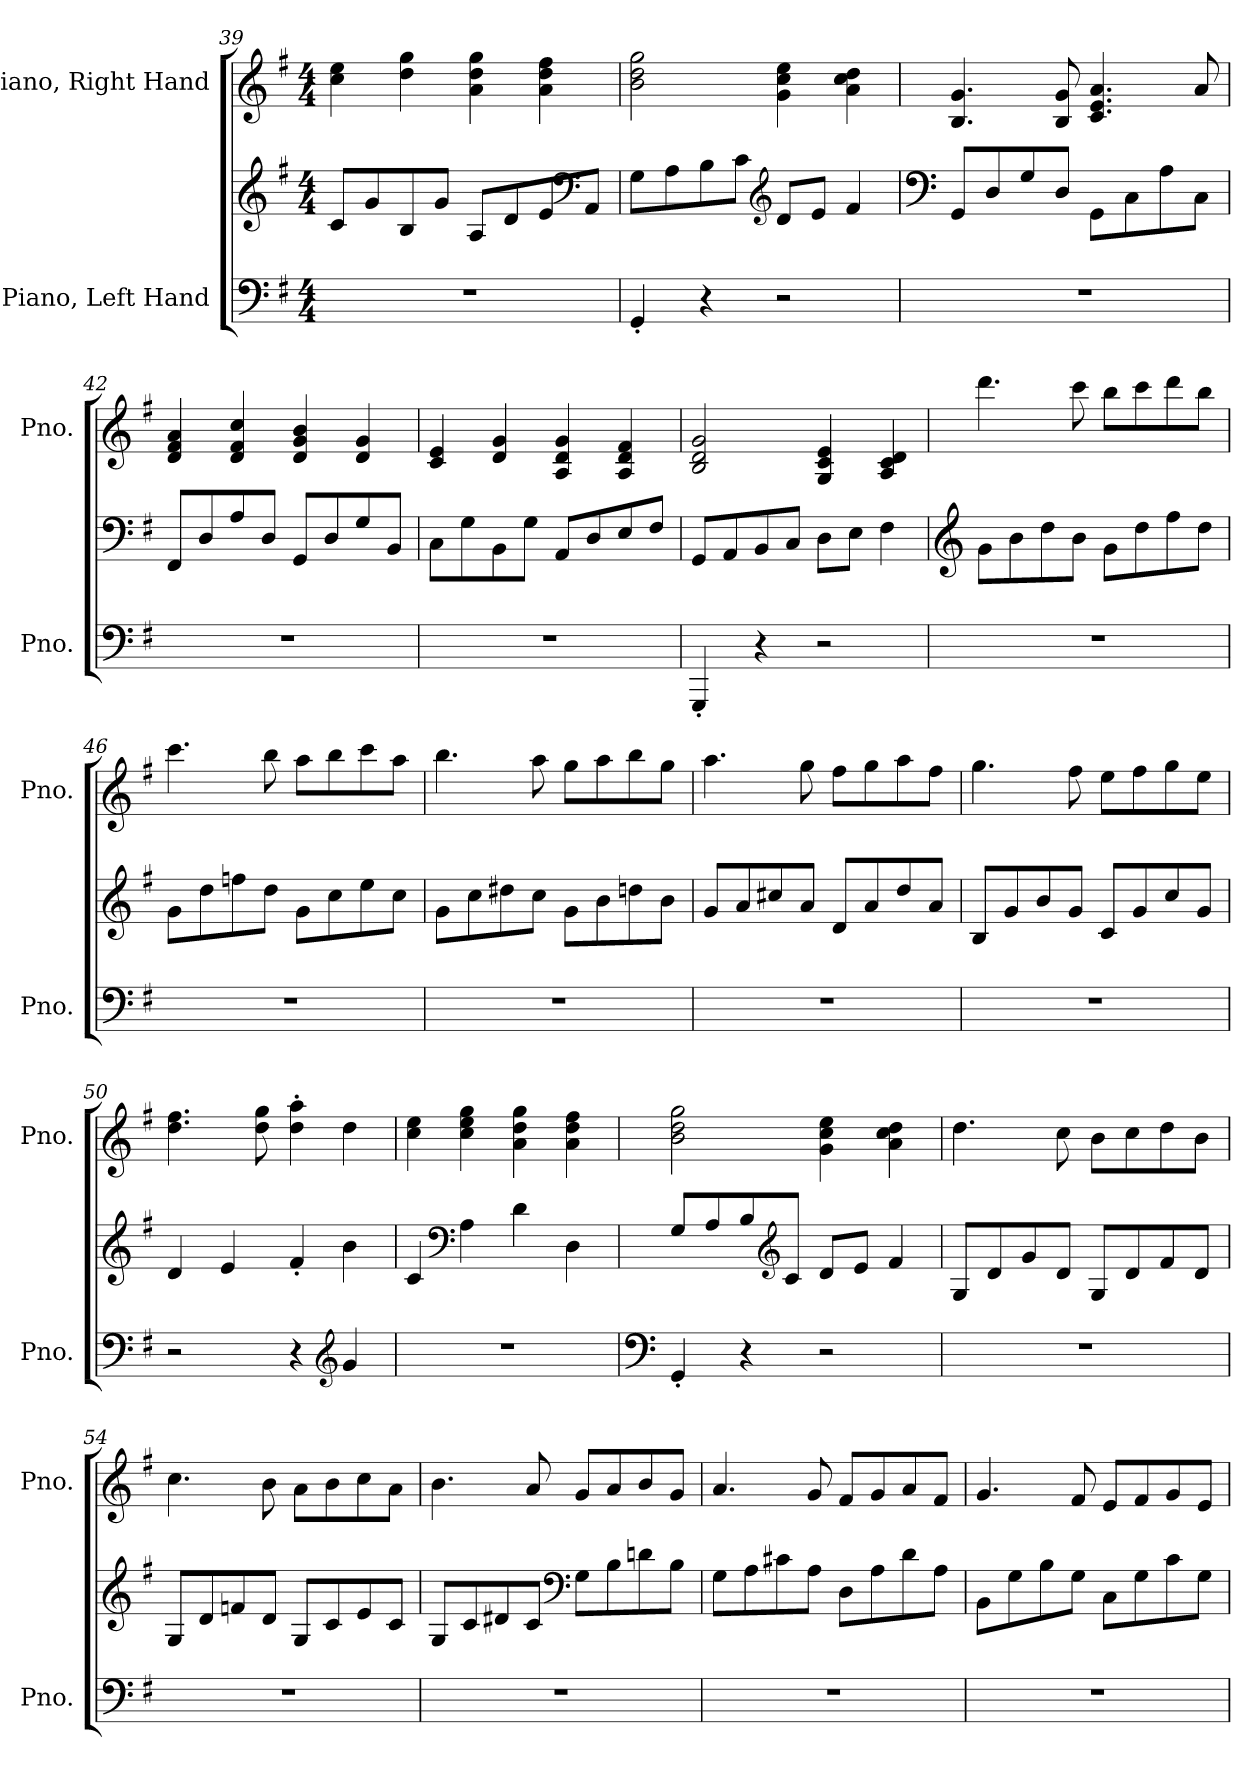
**kern	**kern	**kern
*part2	*part2	*part1
*staff3	*staff2	*staff1
*I"Piano, Left Hand	*	*I"Piano, Right Hand
*I'Pno.	*	*I'Pno.
!!LO:LB:g=z
*clefF4	*clefG2	*clefG2
*k[f#]	*k[f#]	*k[f#]
*M4/4	*M4/4	*M4/4
=39	=39	=39
1r	8c/L	4cc\ 4ee\
.	8g/	.
.	8B/	4dd\ 4gg\
.	8g/J	.
.	8A/L	4a\ 4dd\ 4gg\
.	8d/	.
.	8e/	4a\ 4dd\ 4ff#\
*	*clefF4	*
.	8AA/J	.
=40	=40	=40
4GG'/	8G\L	2b\ 2dd\ 2gg\
.	8A\	.
4r	8B\	.
.	8c\J	.
*	*clefG2	*
2r	8d/L	4g\ 4cc\ 4ee\
.	8e/J	.
.	4f#/	4a\ 4cc\ 4dd\
=41	=41	=41
*	*clefF4	*
1r	8GG/L	4.B/ 4.g/
.	8D/	.
.	8G/	.
.	8D/J	8B/ 8g/
.	8GG\L	4.c/ 4.e/ 4.a/
.	8C\	.
.	8A\	.
.	8C\J	8a/
=42	=42	=42
1r	8FF#/L	4d/ 4f#/ 4a/
.	8D/	.
.	8A/	4d/ 4f#/ 4cc/
.	8D/J	.
.	8GG/L	4d/ 4g/ 4b/
.	8D/	.
.	8G/	4d/ 4g/
.	8BB/J	.
!!LO:LB:g=z
=43	=43	=43
1r	8C\L	4c/ 4e/
.	8G\	.
.	8BB\	4d/ 4g/
.	8G\J	.
.	8AA/L	4A/ 4d/ 4g/
.	8D/	.
.	8E/	4A/ 4d/ 4f#/
.	8F#/J	.
=44	=44	=44
4GGG'/	8GG/L	2B/ 2d/ 2g/
.	8AA/	.
4r	8BB/	.
.	8C/J	.
2r	8D\L	4G/ 4c/ 4e/
.	8E\J	.
.	4F#\	4A/ 4c/ 4d/
=45	=45	=45
*	*clefG2	*
1r	8g\L	4.ddd\
.	8b\	.
.	8dd\	.
.	8b\J	8ccc\
.	8g\L	8bb\L
.	8dd\	8ccc\
.	8ff#\	8ddd\
.	8dd\J	8bb\J
=46	=46	=46
1r	8g\L	4.ccc\
.	8dd\	.
.	8ffn\	.
.	8dd\J	8bb\
.	8g\L	8aa\L
.	8cc\	8bb\
.	8ee\	8ccc\
.	8cc\J	8aa\J
!!LO:PB:g=z
=47	=47	=47
1r	8g\L	4.bb\
.	8cc\	.
.	8dd#X\	.
.	8cc\J	8aa\
.	8g\L	8gg\L
.	8b\	8aa\
.	8ddn\	8bb\
.	8b\J	8gg\J
=48	=48	=48
1r	8g/L	4.aa\
.	8a/	.
.	8cc#X/	.
.	8a/J	8gg\
.	8d/L	8ff#\L
.	8a/	8gg\
.	8dd/	8aa\
.	8a/J	8ff#\J
=49	=49	=49
1r	8B/L	4.gg\
.	8g/	.
.	8b/	.
.	8g/J	8ff#\
.	8c/L	8ee\L
.	8g/	8ff#\
.	8cc/	8gg\
.	8g/J	8ee\J
=50	=50	=50
2r	4d/	4.dd\ 4.ff#\
.	4e/	.
.	.	8dd\ 8gg\
4r	4f#'/	4dd\' 4aa\'
*clefG2	*	*
4g/	4b\	4dd\
=51	=51	=51
1r	4c/	4cc\ 4ee\
*	*clefF4	*
.	4A\	4cc\ 4ee\ 4gg\
.	4d\	4a\ 4dd\ 4gg\
.	4D\	4a\ 4dd\ 4ff#\
!!LO:LB:g=z
=52	=52	=52
*clefF4	*	*
4GG'/	8G/L	2b\ 2dd\ 2gg\
.	8A/	.
4r	8B/	.
*	*clefG2	*
.	8c/J	.
2r	8d/L	4g\ 4cc\ 4ee\
.	8e/J	.
.	4f#/	4a\ 4cc\ 4dd\
=53	=53	=53
1r	8G/L	4.dd\
.	8d/	.
.	8g/	.
.	8d/J	8cc\
.	8G/L	8b\L
.	8d/	8cc\
.	8f#/	8dd\
.	8d/J	8b\J
=54	=54	=54
1r	8G/L	4.cc\
.	8d/	.
.	8fn/	.
.	8d/J	8b\
.	8G/L	8a\L
.	8c/	8b\
.	8e/	8cc\
.	8c/J	8a\J
=55	=55	=55
1r	8G/L	4.b\
.	8c/	.
.	8d#X/	.
.	8c/J	8a/
*	*clefF4	*
.	8G\L	8g/L
.	8B\	8a/
.	8dn\	8b/
.	8B\J	8g/J
!!LO:LB:g=z
=56	=56	=56
1r	8G\L	4.a/
.	8A\	.
.	8c#X\	.
.	8A\J	8g/
.	8D\L	8f#/L
.	8A\	8g/
.	8d\	8a/
.	8A\J	8f#/J
=57	=57	=57
1r	8BB\L	4.g/
.	8G\	.
.	8B\	.
.	8G\J	8f#/
.	8C\L	8e/L
.	8G\	8f#/
.	8c\	8g/
.	8G\J	8e/J
=	=	=
*-	*-	*-
